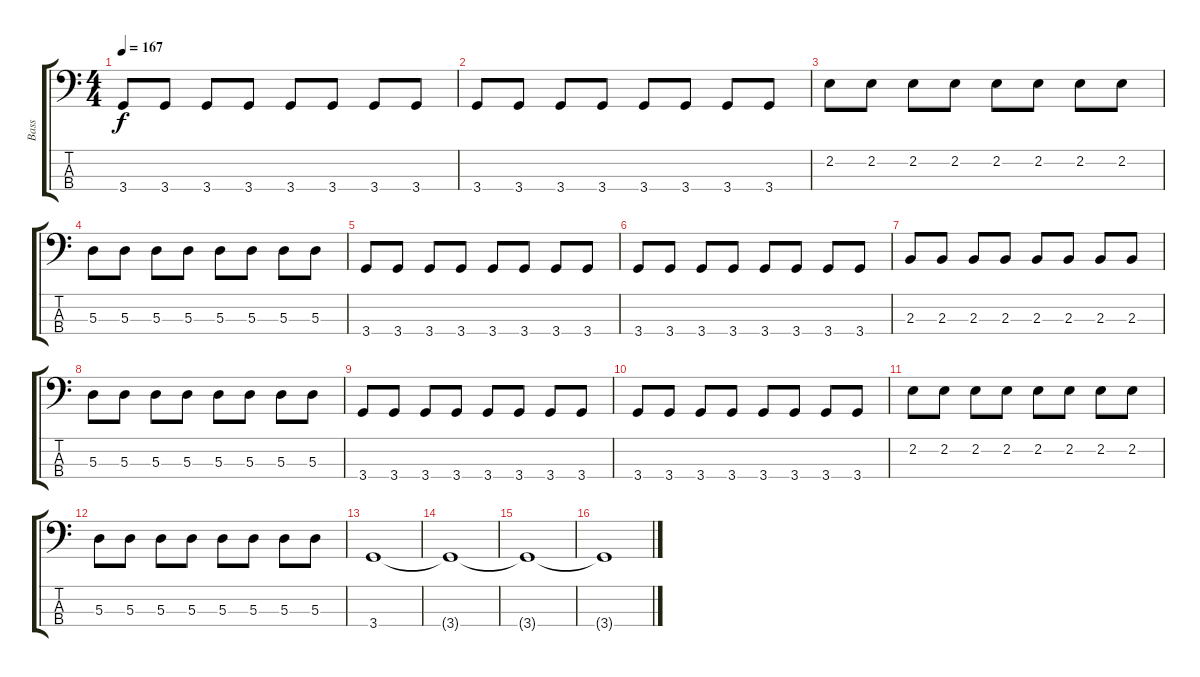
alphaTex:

\track ("Bass" "Bass") {instrument electricbasspick}
\staff {score tabs}
\tuning (G2 D2 A1 E1) {hide}
\ts (4 4)
\tempo 167
\clef f4
\ks c
3.4.8{dy f} 3.4.8 3.4.8 3.4.8 3.4.8 3.4.8 3.4.8 3.4.8 |
3.4.8 3.4.8 3.4.8 3.4.8 3.4.8 3.4.8 3.4.8 3.4.8 |
2.2.8 2.2.8 2.2.8 2.2.8 2.2.8 2.2.8 2.2.8 2.2.8 |
5.3.8 5.3.8 5.3.8 5.3.8 5.3.8 5.3.8 5.3.8 5.3.8 |
3.4.8 3.4.8 3.4.8 3.4.8 3.4.8 3.4.8 3.4.8 3.4.8 |
3.4.8 3.4.8 3.4.8 3.4.8 3.4.8 3.4.8 3.4.8 3.4.8 |
2.3.8 2.3.8 2.3.8 2.3.8 2.3.8 2.3.8 2.3.8 2.3.8 |
5.3.8 5.3.8 5.3.8 5.3.8 5.3.8 5.3.8 5.3.8 5.3.8 |
3.4.8 3.4.8 3.4.8 3.4.8 3.4.8 3.4.8 3.4.8 3.4.8 |
3.4.8 3.4.8 3.4.8 3.4.8 3.4.8 3.4.8 3.4.8 3.4.8 |
2.2.8 2.2.8 2.2.8 2.2.8 2.2.8 2.2.8 2.2.8 2.2.8 |
5.3.8 5.3.8 5.3.8 5.3.8 5.3.8 5.3.8 5.3.8 5.3.8 |
3.4.1 |
3.4{t}.1 |
3.4{t}.1 |
3.4{t}.1
